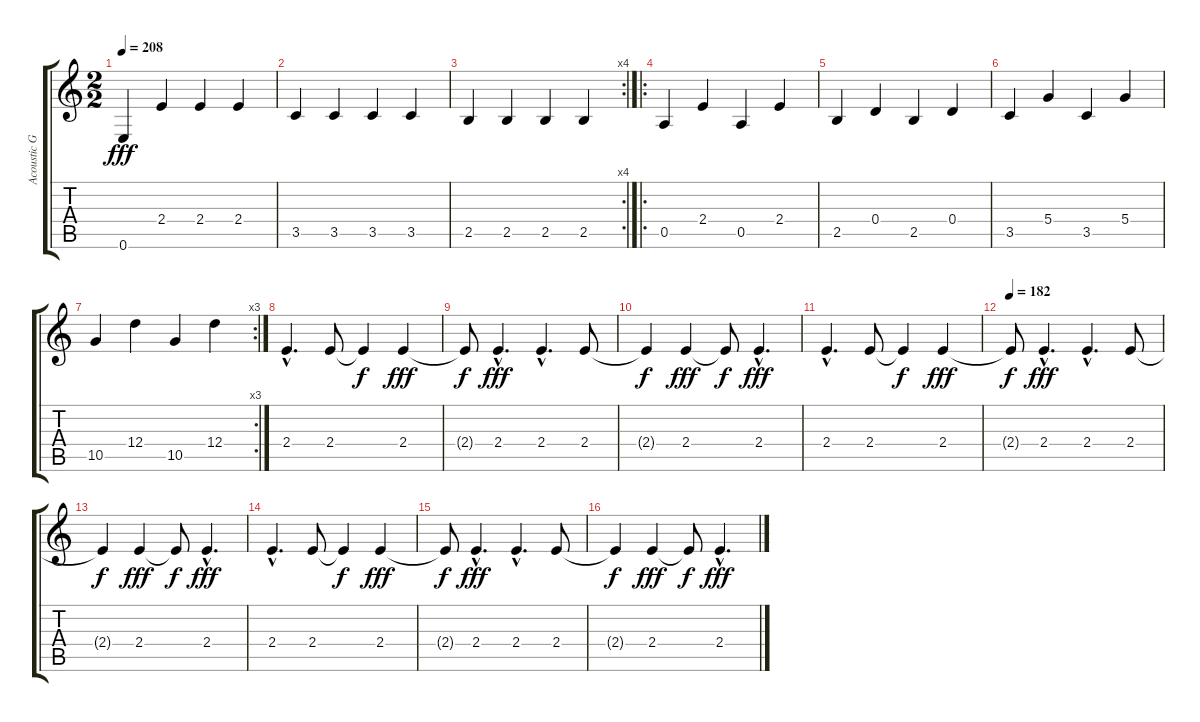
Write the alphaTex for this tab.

\track ("Acoustic Guitar" "Acoustic G") {instrument acousticguitarsteel}
\staff {score tabs}
\tuning (E4 B3 G3 D3 A2 E2) {hide}
\ts (2 2)
\tempo 208
\clef g2
\ks c
0.6.4{dy fff} 2.4.4 2.4.4 2.4.4 |
3.5.4 3.5.4 3.5.4 3.5.4 |
\rc 4
2.5.4 2.5.4 2.5.4 2.5.4 |
\ro
0.5.4 2.4.4 0.5.4 2.4.4 |
2.5.4 0.4.4 2.5.4 0.4.4 |
3.5.4 5.4.4 3.5.4 5.4.4 |
\rc 3
10.5.4 12.4.4 10.5.4 12.4.4 |
2.4{hac}.4{d} 2.4.8 2.4{t}.4{dy f} 2.4.4{dy fff} |
2.4{t}.8{dy f} 2.4{hac}.4{d dy fff} 2.4{hac}.4{d} 2.4.8 |
2.4{t}.4{dy f} 2.4.4{dy fff} 2.4{t}.8{dy f} 2.4{hac}.4{d dy fff} |
2.4{hac}.4{d} 2.4.8 2.4{t}.4{dy f} 2.4.4{dy fff} |
\tempo 182
2.4{t}.8{dy f} 2.4{hac}.4{d dy fff} 2.4{hac}.4{d} 2.4.8 |
2.4{t}.4{dy f} 2.4.4{dy fff} 2.4{t}.8{dy f} 2.4{hac}.4{d dy fff} |
2.4{hac}.4{d} 2.4.8 2.4{t}.4{dy f} 2.4.4{dy fff} |
2.4{t}.8{dy f} 2.4{hac}.4{d dy fff} 2.4{hac}.4{d} 2.4.8 |
2.4{t}.4{dy f} 2.4.4{dy fff} 2.4{t}.8{dy f} 2.4{hac}.4{d dy fff}
